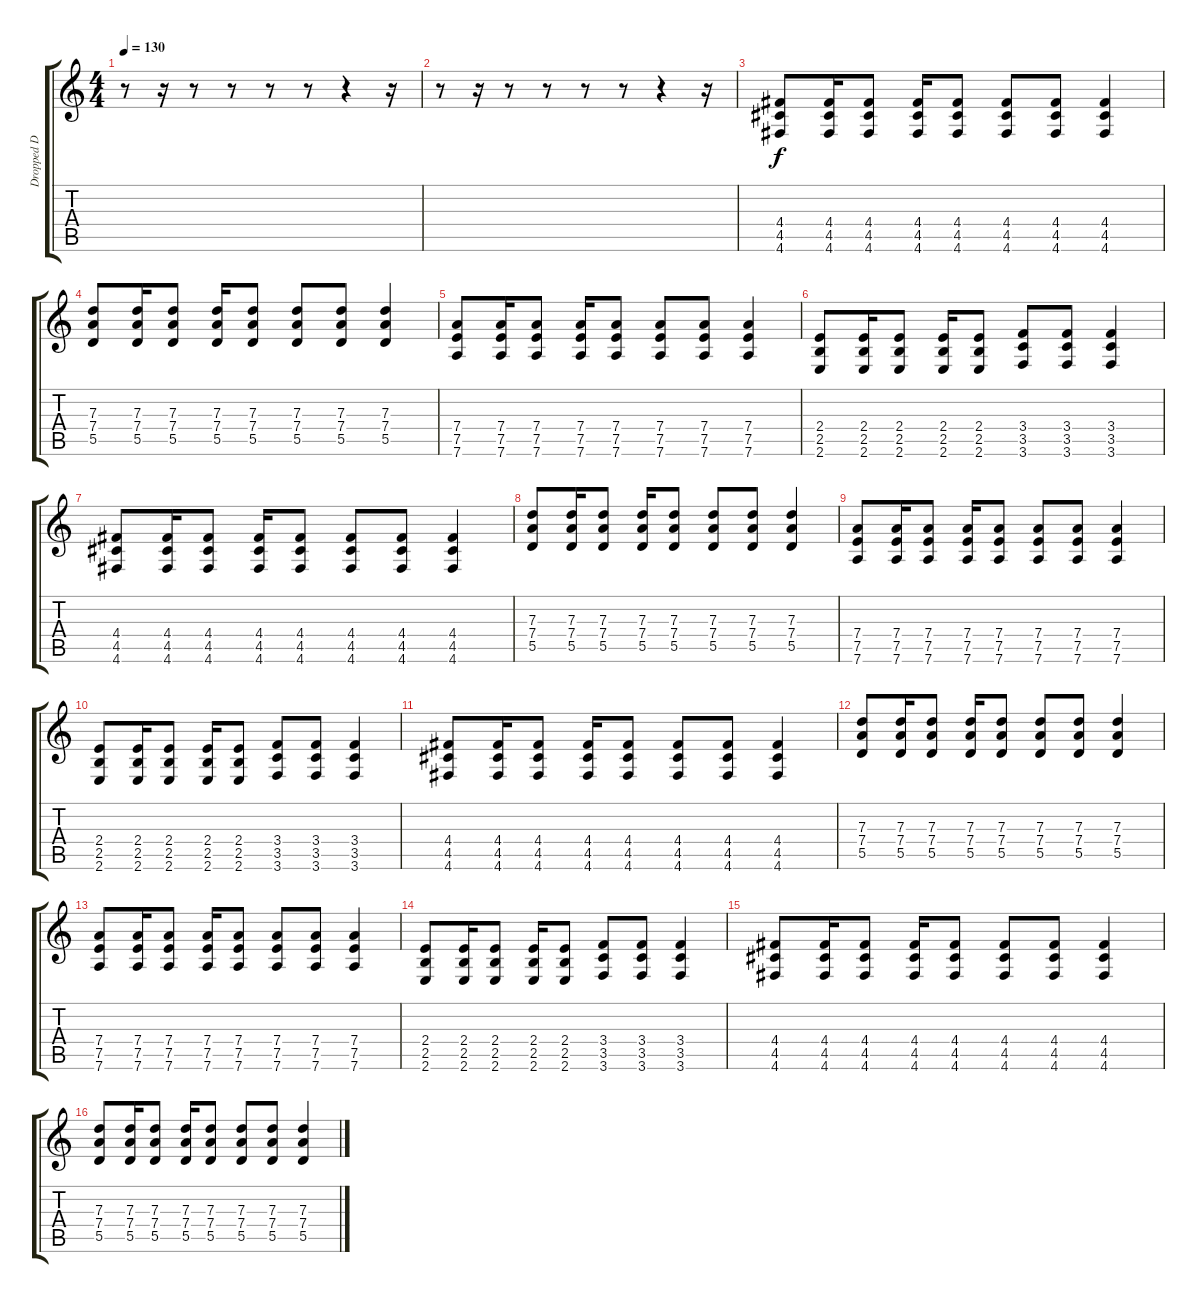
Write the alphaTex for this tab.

\track ("Dropped D version" "Dropped D ") {instrument distortionguitar}
\staff {score tabs}
\tuning (E4 B3 G3 D3 A2 D2) {hide}
\ts (4 4)
\tempo 130
\clef g2
\ks c
r.8{dy f} r.16 r.8 r.8 r.8 r.8 r.4 r.16 |
r.8 r.16 r.8 r.8 r.8 r.8 r.4 r.16 |
(4.4 4.5 4.6).8 (4.4 4.5 4.6).16 (4.4 4.5 4.6).8 (4.4 4.5 4.6).16 (4.4 4.5 4.6).8 (4.4 4.5 4.6).8 (4.4 4.5 4.6).8 (4.4 4.5 4.6).4 |
(7.3 7.4 5.5).8 (7.3 7.4 5.5).16 (7.3 7.4 5.5).8 (7.3 7.4 5.5).16 (7.3 7.4 5.5).8 (7.3 7.4 5.5).8 (7.3 7.4 5.5).8 (7.3 7.4 5.5).4 |
(7.4 7.5 7.6).8 (7.4 7.5 7.6).16 (7.4 7.5 7.6).8 (7.4 7.5 7.6).16 (7.4 7.5 7.6).8 (7.4 7.5 7.6).8 (7.4 7.5 7.6).8 (7.4 7.5 7.6).4 |
(2.4 2.5 2.6).8 (2.4 2.5 2.6).16 (2.4 2.5 2.6).8 (2.4 2.5 2.6).16 (2.4 2.5 2.6).8 (3.4 3.5 3.6).8 (3.4 3.5 3.6).8 (3.4 3.5 3.6).4 |
(4.4 4.5 4.6).8 (4.4 4.5 4.6).16 (4.4 4.5 4.6).8 (4.4 4.5 4.6).16 (4.4 4.5 4.6).8 (4.4 4.5 4.6).8 (4.4 4.5 4.6).8 (4.4 4.5 4.6).4 |
(7.3 7.4 5.5).8 (7.3 7.4 5.5).16 (7.3 7.4 5.5).8 (7.3 7.4 5.5).16 (7.3 7.4 5.5).8 (7.3 7.4 5.5).8 (7.3 7.4 5.5).8 (7.3 7.4 5.5).4 |
(7.4 7.5 7.6).8 (7.4 7.5 7.6).16 (7.4 7.5 7.6).8 (7.4 7.5 7.6).16 (7.4 7.5 7.6).8 (7.4 7.5 7.6).8 (7.4 7.5 7.6).8 (7.4 7.5 7.6).4 |
(2.4 2.5 2.6).8 (2.4 2.5 2.6).16 (2.4 2.5 2.6).8 (2.4 2.5 2.6).16 (2.4 2.5 2.6).8 (3.4 3.5 3.6).8 (3.4 3.5 3.6).8 (3.4 3.5 3.6).4 |
(4.4 4.5 4.6).8 (4.4 4.5 4.6).16 (4.4 4.5 4.6).8 (4.4 4.5 4.6).16 (4.4 4.5 4.6).8 (4.4 4.5 4.6).8 (4.4 4.5 4.6).8 (4.4 4.5 4.6).4 |
(7.3 7.4 5.5).8 (7.3 7.4 5.5).16 (7.3 7.4 5.5).8 (7.3 7.4 5.5).16 (7.3 7.4 5.5).8 (7.3 7.4 5.5).8 (7.3 7.4 5.5).8 (7.3 7.4 5.5).4 |
(7.4 7.5 7.6).8 (7.4 7.5 7.6).16 (7.4 7.5 7.6).8 (7.4 7.5 7.6).16 (7.4 7.5 7.6).8 (7.4 7.5 7.6).8 (7.4 7.5 7.6).8 (7.4 7.5 7.6).4 |
(2.4 2.5 2.6).8 (2.4 2.5 2.6).16 (2.4 2.5 2.6).8 (2.4 2.5 2.6).16 (2.4 2.5 2.6).8 (3.4 3.5 3.6).8 (3.4 3.5 3.6).8 (3.4 3.5 3.6).4 |
(4.4 4.5 4.6).8 (4.4 4.5 4.6).16 (4.4 4.5 4.6).8 (4.4 4.5 4.6).16 (4.4 4.5 4.6).8 (4.4 4.5 4.6).8 (4.4 4.5 4.6).8 (4.4 4.5 4.6).4 |
(7.3 7.4 5.5).8 (7.3 7.4 5.5).16 (7.3 7.4 5.5).8 (7.3 7.4 5.5).16 (7.3 7.4 5.5).8 (7.3 7.4 5.5).8 (7.3 7.4 5.5).8 (7.3 7.4 5.5).4
